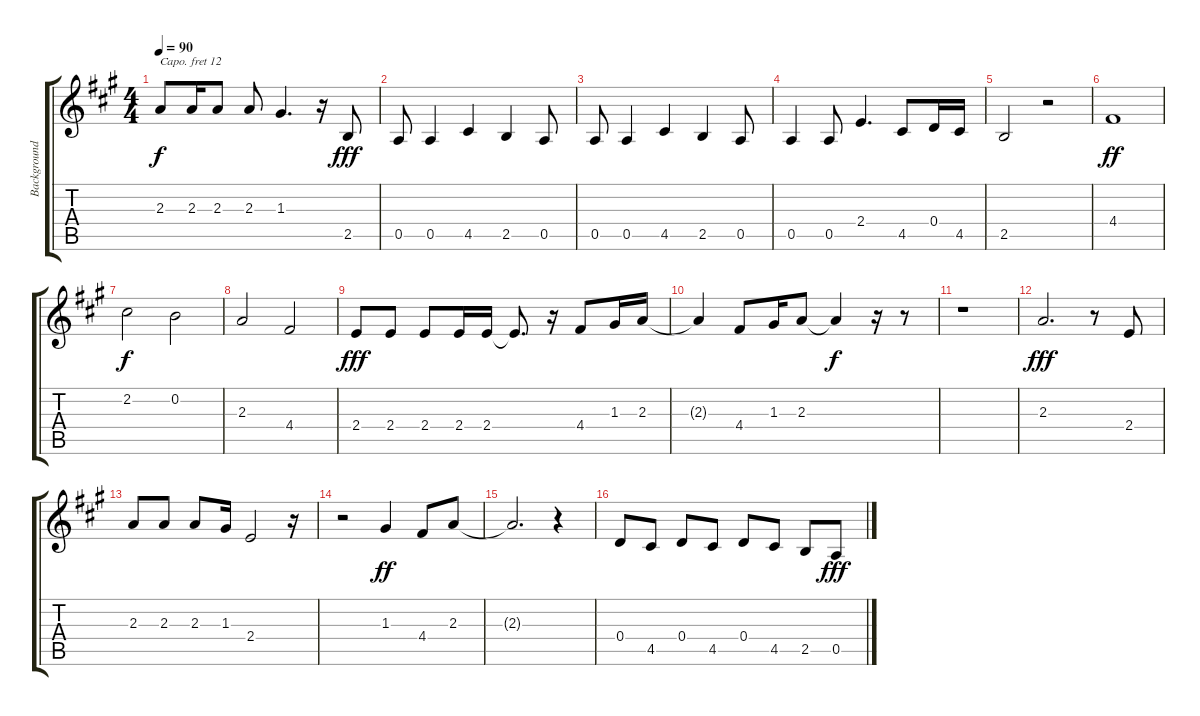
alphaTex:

\track ("Background" "Background") {instrument oboe}
\staff {score tabs}
\capo 12
\tuning (E4 B3 G3 D3 A2 E2) {hide}
\ts (4 4)
\tempo 90
\clef g2
\ks a
2.3.8{dy f} 2.3.16 2.3.8 2.3.8 1.3.4{d} r.16 2.5.8{dy fff} |
0.5.8 0.5.4 4.5.4 2.5.4 0.5.8 |
0.5.8 0.5.4 4.5.4 2.5.4 0.5.8 |
0.5.4 0.5.8 2.4.4{d} 4.5.8 0.4.16 4.5.16 |
2.5.2 r.2 |
4.4.1{dy ff volume 12 instrument choiraahs} |
2.2.2{dy f} 0.2.2 |
2.3.2 4.4.2 |
2.4.8{dy fff volume 10 instrument oboe} 2.4.8 2.4.8 2.4.16 2.4.16 2.4{t}.8{d} r.16 4.4.8 1.3.16 2.3.16 |
2.3{t}.4 4.4.8 1.3.16 2.3.8 2.3{t}.4{dy f} r.16 r.8 |
r.1 |
2.3.2{d dy fff} r.8 2.4.8 |
2.3.8 2.3.8 2.3.8 1.3.16 2.4.2 r.16 |
r.2 1.3.4{dy ff} 4.4.8 2.3.8 |
2.3{t}.2{d} r.4 |
0.4.8 4.5.8 0.4.8 4.5.8 0.4.8 4.5.8 2.5.8 0.5.8{dy fff}
